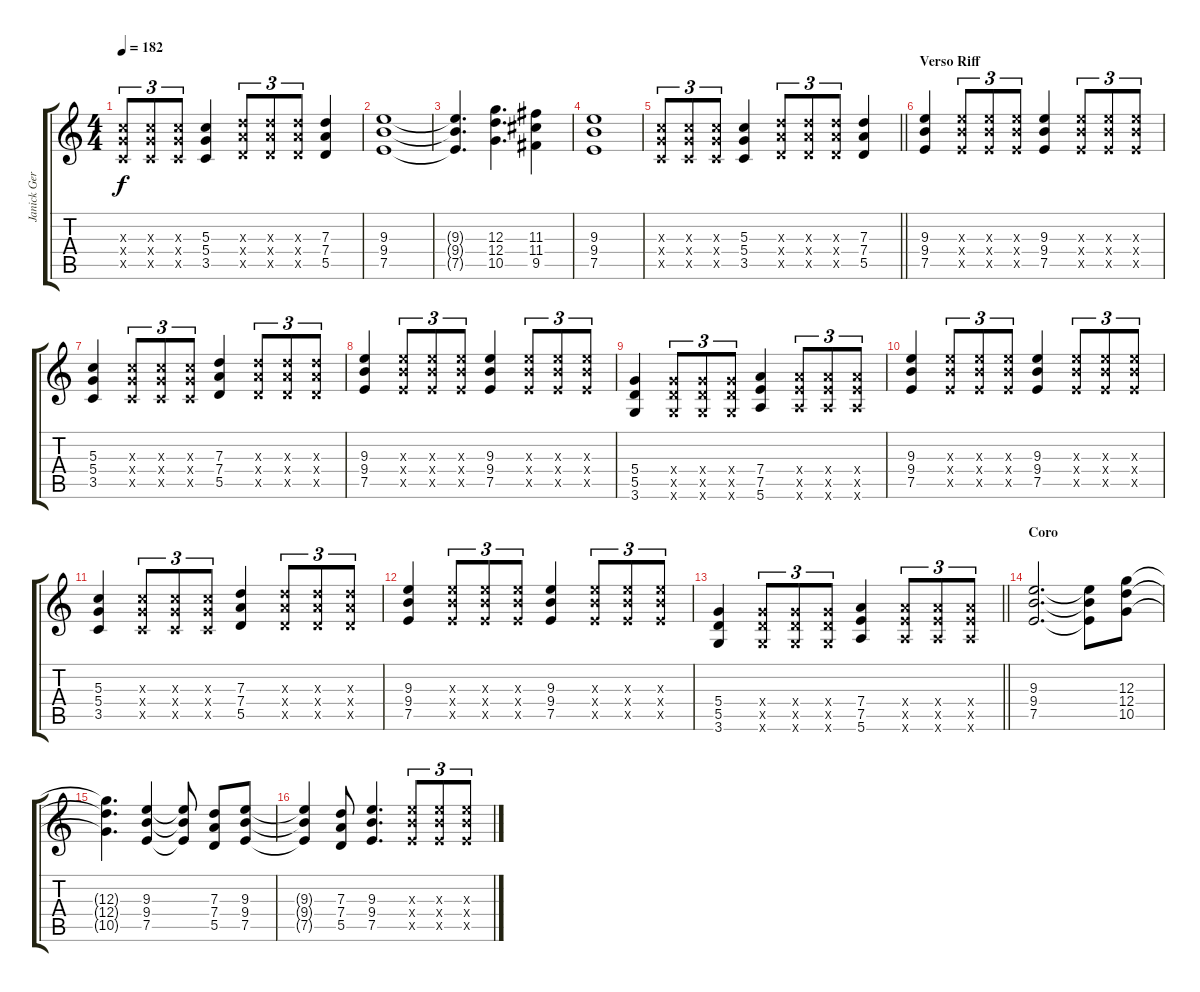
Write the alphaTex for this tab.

\track ("Janick Gers" "Janick Ger") {instrument distortionguitar}
\staff {score tabs}
\tuning (E4 B3 G3 D3 A2 E2) {hide}
\ts (4 4)
\tempo 182
\clef g2
\ks c
(5.3{x} 5.4{x} 3.5{x}).8{tu (3 2) dy f} (5.3{x} 5.4{x} 3.5{x}).8{tu (3 2)} (5.3{x} 5.4{x} 3.5{x}).8{tu (3 2)} (5.3 5.4 3.5).4 (7.3{x} 7.4{x} 5.5{x}).8{tu (3 2)} (7.3{x} 7.4{x} 5.5{x}).8{tu (3 2)} (7.3{x} 7.4{x} 5.5{x}).8{tu (3 2)} (7.3 7.4 5.5).4 |
(9.3 9.4 7.5).1 |
(9.3{t} 9.4{t} 7.5{t}).4{d} (12.3 12.4 10.5).4{d} (11.3 11.4 9.5).4 |
(9.3 9.4 7.5).1 |
\barLineRight lightlight
(5.3{x} 5.4{x} 3.5{x}).8{tu (3 2)} (5.3{x} 5.4{x} 3.5{x}).8{tu (3 2)} (5.3{x} 5.4{x} 3.5{x}).8{tu (3 2)} (5.3 5.4 3.5).4 (7.3{x} 7.4{x} 5.5{x}).8{tu (3 2)} (7.3{x} 7.4{x} 5.5{x}).8{tu (3 2)} (7.3{x} 7.4{x} 5.5{x}).8{tu (3 2)} (7.3 7.4 5.5).4 |
\section ("" "Verso Riff")
(9.3 9.4 7.5).4 (9.3{x} 9.4{x} 7.5{x}).8{tu (3 2)} (9.3{x} 9.4{x} 7.5{x}).8{tu (3 2)} (9.3{x} 9.4{x} 7.5{x}).8{tu (3 2)} (9.3 9.4 7.5).4 (9.3{x} 9.4{x} 7.5{x}).8{tu (3 2)} (9.3{x} 9.4{x} 7.5{x}).8{tu (3 2)} (9.3{x} 9.4{x} 7.5{x}).8{tu (3 2)} |
(5.3 5.4 3.5).4 (5.3{x} 5.4{x} 3.5{x}).8{tu (3 2)} (5.3{x} 5.4{x} 3.5{x}).8{tu (3 2)} (5.3{x} 5.4{x} 3.5{x}).8{tu (3 2)} (7.3 7.4 5.5).4 (7.3{x} 7.4{x} 5.5{x}).8{tu (3 2)} (7.3{x} 7.4{x} 5.5{x}).8{tu (3 2)} (7.3{x} 7.4{x} 5.5{x}).8{tu (3 2)} |
(9.3 9.4 7.5).4 (9.3{x} 9.4{x} 7.5{x}).8{tu (3 2)} (9.3{x} 9.4{x} 7.5{x}).8{tu (3 2)} (9.3{x} 9.4{x} 7.5{x}).8{tu (3 2)} (9.3 9.4 7.5).4 (9.3{x} 9.4{x} 7.5{x}).8{tu (3 2)} (9.3{x} 9.4{x} 7.5{x}).8{tu (3 2)} (9.3{x} 9.4{x} 7.5{x}).8{tu (3 2)} |
(5.4 5.5 3.6).4 (5.4{x} 5.5{x} 3.6{x}).8{tu (3 2)} (5.4{x} 5.5{x} 3.6{x}).8{tu (3 2)} (5.4{x} 5.5{x} 3.6{x}).8{tu (3 2)} (7.4 7.5 5.6).4 (7.4{x} 7.5{x} 5.6{x}).8{tu (3 2)} (7.4{x} 7.5{x} 5.6{x}).8{tu (3 2)} (7.4{x} 7.5{x} 5.6{x}).8{tu (3 2)} |
(9.3 9.4 7.5).4 (9.3{x} 9.4{x} 7.5{x}).8{tu (3 2)} (9.3{x} 9.4{x} 7.5{x}).8{tu (3 2)} (9.3{x} 9.4{x} 7.5{x}).8{tu (3 2)} (9.3 9.4 7.5).4 (9.3{x} 9.4{x} 7.5{x}).8{tu (3 2)} (9.3{x} 9.4{x} 7.5{x}).8{tu (3 2)} (9.3{x} 9.4{x} 7.5{x}).8{tu (3 2)} |
(5.3 5.4 3.5).4 (5.3{x} 5.4{x} 3.5{x}).8{tu (3 2)} (5.3{x} 5.4{x} 3.5{x}).8{tu (3 2)} (5.3{x} 5.4{x} 3.5{x}).8{tu (3 2)} (7.3 7.4 5.5).4 (7.3{x} 7.4{x} 5.5{x}).8{tu (3 2)} (7.3{x} 7.4{x} 5.5{x}).8{tu (3 2)} (7.3{x} 7.4{x} 5.5{x}).8{tu (3 2)} |
(9.3 9.4 7.5).4 (9.3{x} 9.4{x} 7.5{x}).8{tu (3 2)} (9.3{x} 9.4{x} 7.5{x}).8{tu (3 2)} (9.3{x} 9.4{x} 7.5{x}).8{tu (3 2)} (9.3 9.4 7.5).4 (9.3{x} 9.4{x} 7.5{x}).8{tu (3 2)} (9.3{x} 9.4{x} 7.5{x}).8{tu (3 2)} (9.3{x} 9.4{x} 7.5{x}).8{tu (3 2)} |
\barLineRight lightlight
(5.4 5.5 3.6).4 (5.4{x} 5.5{x} 3.6{x}).8{tu (3 2)} (5.4{x} 5.5{x} 3.6{x}).8{tu (3 2)} (5.4{x} 5.5{x} 3.6{x}).8{tu (3 2)} (7.4 7.5 5.6).4 (7.4{x} 7.5{x} 5.6{x}).8{tu (3 2)} (7.4{x} 7.5{x} 5.6{x}).8{tu (3 2)} (7.4{x} 7.5{x} 5.6{x}).8{tu (3 2)} |
\section ("" "Coro")
(9.3 9.4 7.5).2{d} (9.3{t} 9.4{t} 7.5{t}).8 (12.3 12.4 10.5).8 |
(12.3{t} 12.4{t} 10.5{t}).4{d} (9.3 9.4 7.5).4 (9.3{t} 9.4{t} 7.5{t}).8 (7.3 7.4 5.5).8 (9.3 9.4 7.5).8 |
(9.3{t} 9.4{t} 7.5{t}).4 (7.3 7.4 5.5).8 (9.3 9.4 7.5).4{d} (9.3{x} 9.4{x} 7.5{x}).8{tu (3 2)} (9.3{x} 9.4{x} 7.5{x}).8{tu (3 2)} (9.3{x} 9.4{x} 7.5{x}).8{tu (3 2)}
